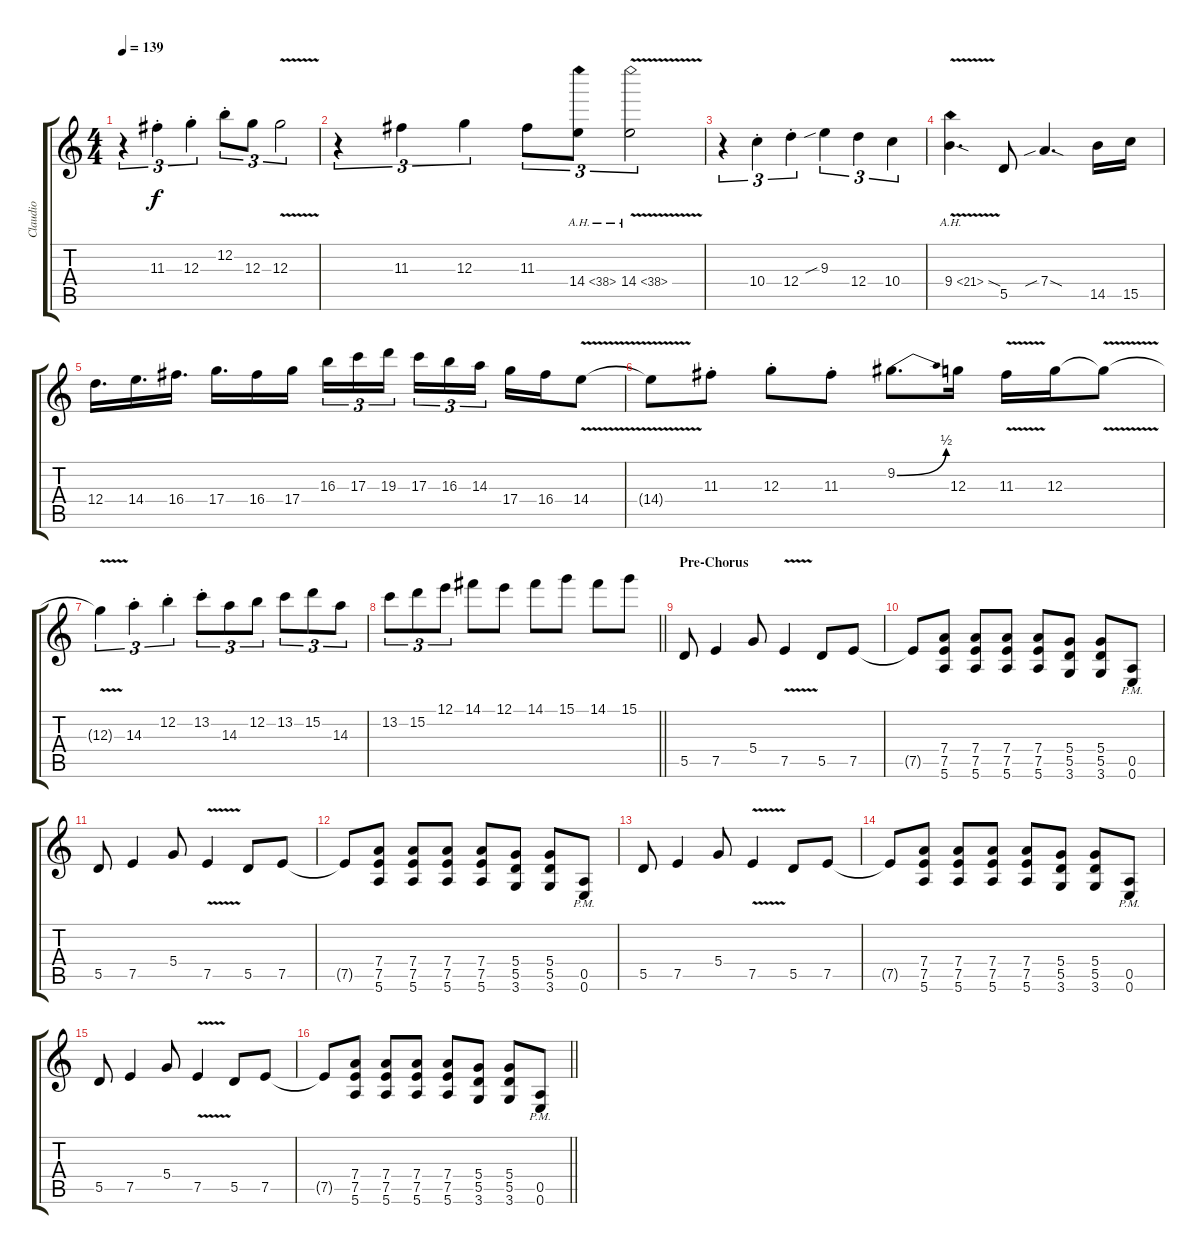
\track ("Claudio" "Claudio") {instrument overdrivenguitar}
\staff {score tabs}
\tuning (E4 B3 G3 D3 A2 E2) {hide}
\ts (4 4)
\tempo 139
\clef g2
\ks c
r.4{tu (3 2) dy f} 11.3{st}.4{tu (3 2)} 12.3{st}.4{tu (3 2)} 12.2{st}.8{tu (3 2)} 12.3.8{tu (3 2)} 12.3{v}.2{tu (3 2)} |
r.4{tu (3 2)} 11.3.4{tu (3 2)} 12.3.4{tu (3 2)} 11.3.8{tu (3 2)} 14.4{ah 24}.8{tu (3 2)} 14.4{ah 24 v}.2{tu (3 2)} |
r.4{tu (3 2)} 10.4{st}.4{tu (3 2)} 12.4{st}.4{tu (3 2)} 9.3{sib}.4{tu (3 2)} 12.4.4{tu (3 2)} 10.4.4{tu (3 2)} |
9.4{ah 12 v sod}.4{d} 5.5.8 7.4{sib sod}.4{d} 14.5.16 15.5.16 |
12.4.16{d} 14.4.16{d} 16.4.16{d} 17.4.16{d} 16.4.16 17.4.16 16.3.16{tu (3 2)} 17.3.16{tu (3 2)} 19.3.16{tu (3 2) beam splitsecondary} 17.3.16{tu (3 2)} 16.3.16{tu (3 2)} 14.3.16{tu (3 2)} 17.4.16 16.4.16 14.4{v}.8 |
14.4{v t}.8 11.3{st}.8 12.3{st}.8 11.3{st}.8 9.2{be (bend 0 0 60 2)}.8{d} 12.3.16 11.3{v}.16 12.3.16 12.3{v t}.8 |
12.3{t}.4{tu (3 2)} 14.3{st}.4{tu (3 2)} 12.2{st}.4{tu (3 2)} 13.2{st}.8{tu (3 2)} 14.3.8{tu (3 2)} 12.2.8{tu (3 2)} 13.2.8{tu (3 2)} 15.2.8{tu (3 2)} 14.3.8{tu (3 2)} |
\barLineRight lightlight
13.2.8{tu (3 2)} 15.2.8{tu (3 2)} 12.1.8{tu (3 2)} 14.1.8 12.1.8 14.1.8 15.1.8 14.1.8 15.1.8 |
\section ("" "Pre-Chorus")
5.5.8 7.5.4 5.4.8 7.5{v}.4 5.5.8 7.5.8 |
7.5{t}.8 (7.4 7.5 5.6).8 (7.4 7.5 5.6).8 (7.4 7.5 5.6).8 (7.4 7.5 5.6).8 (5.4 5.5 3.6).8 (5.4 5.5 3.6).8 (0.5{pm} 0.6{pm}).8 |
5.5.8 7.5.4 5.4.8 7.5{v}.4 5.5.8 7.5.8 |
7.5{t}.8 (7.4 7.5 5.6).8 (7.4 7.5 5.6).8 (7.4 7.5 5.6).8 (7.4 7.5 5.6).8 (5.4 5.5 3.6).8 (5.4 5.5 3.6).8 (0.5{pm} 0.6{pm}).8 |
5.5.8 7.5.4 5.4.8 7.5{v}.4 5.5.8 7.5.8 |
7.5{t}.8 (7.4 7.5 5.6).8 (7.4 7.5 5.6).8 (7.4 7.5 5.6).8 (7.4 7.5 5.6).8 (5.4 5.5 3.6).8 (5.4 5.5 3.6).8 (0.5{pm} 0.6{pm}).8 |
5.5.8 7.5.4 5.4.8 7.5{v}.4 5.5.8 7.5.8 |
\barLineRight lightlight
7.5{t}.8 (7.4 7.5 5.6).8 (7.4 7.5 5.6).8 (7.4 7.5 5.6).8 (7.4 7.5 5.6).8 (5.4 5.5 3.6).8 (5.4 5.5 3.6).8 (0.5{pm} 0.6{pm}).8
